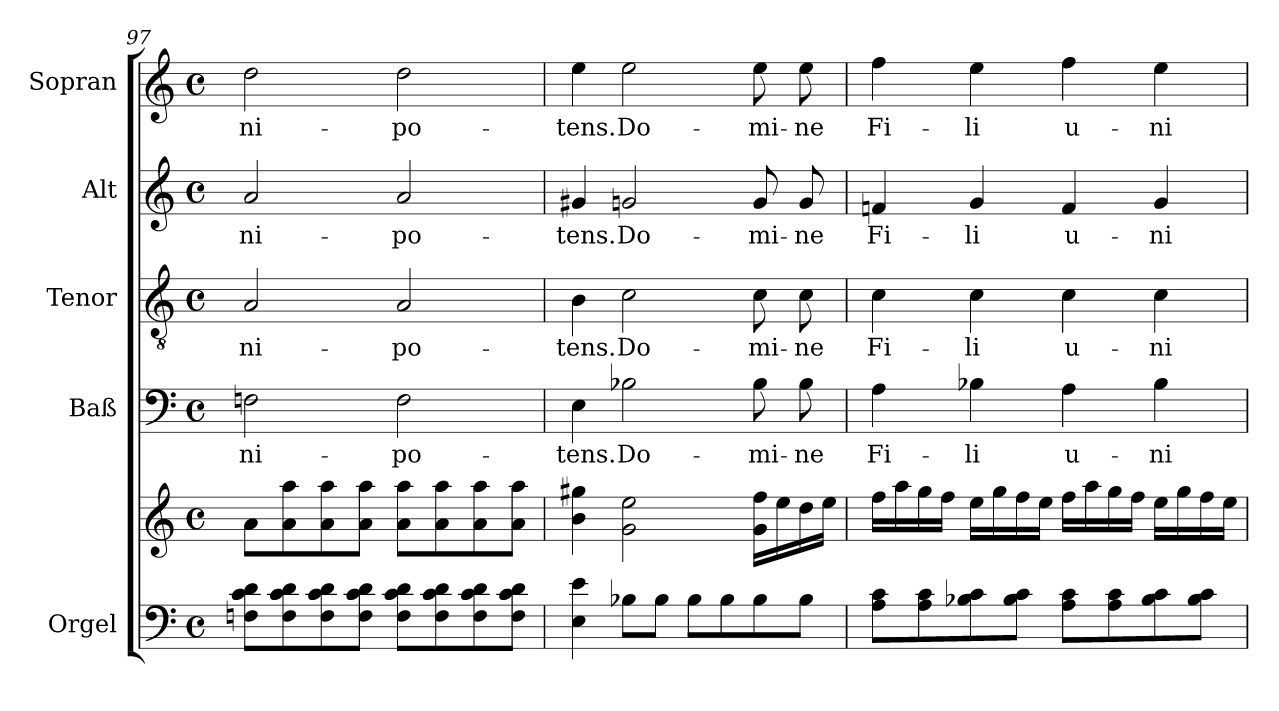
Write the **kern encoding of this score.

**kern	**kern	**kern	**text	**kern	**text	**kern	**text	**kern	**text
*part5	*part5	*part4	*part4	*part3	*part3	*part2	*part2	*part1	*part1
*staff6	*staff5	*staff4	*staff4	*staff3	*staff3	*staff2	*staff2	*staff1	*staff1
*I"Orgel	*	*I"Baß	*	*I"Tenor	*	*I"Alt	*	*I"Sopran	*
!!LO:LB:g=z
*clefF4	*clefG2	*clefF4	*	*clefGv2	*	*clefG2	*	*clefG2	*
*k[]	*k[]	*k[]	*	*k[]	*	*k[]	*	*k[]	*
*C:	*C:	*C:	*	*C:	*	*C:	*	*C:	*
*M4/4	*M4/4	*M4/4	*	*M4/4	*	*M4/4	*	*M4/4	*
*met(c)	*met(c)	*met(c)	*	*met(c)	*	*met(c)	*	*met(c)	*
=97	=97	=97	=97	=97	=97	=97	=97	=97	=97
!	!	!	!LO:LY:b	!	!LO:LY:b	!	!LO:LY:b	!	!LO:LY:b
8Fn\ 8c\ 8d\L	8a\L	2Fn\	-ni-	2A/	-ni-	2a/	-ni-	2dd\	-ni-
8F\ 8c\ 8d\	8a\ 8aa\	.	.	.	.	.	.	.	.
8F\ 8c\ 8d\	8a\ 8aa\	.	.	.	.	.	.	.	.
8F\ 8c\ 8d\J	8a\ 8aa\J	.	.	.	.	.	.	.	.
!	!	!	!LO:LY:b	!	!LO:LY:b	!	!LO:LY:b	!	!LO:LY:b
8F\ 8c\ 8d\L	8a\ 8aa\L	2F\	-po-	2A/	-po-	2a/	-po-	2dd\	-po-
8F\ 8c\ 8d\	8a\ 8aa\	.	.	.	.	.	.	.	.
8F\ 8c\ 8d\	8a\ 8aa\	.	.	.	.	.	.	.	.
8F\ 8c\ 8d\J	8a\ 8aa\J	.	.	.	.	.	.	.	.
=98	=98	=98	=98	=98	=98	=98	=98	=98	=98
!	!	!	!LO:LY:b	!	!LO:LY:b	!	!LO:LY:b	!	!LO:LY:b
4E\ 4e\	4b\ 4gg#X\	4E\	-tens.	4B\	-tens.	4g#X/	-tens.	4ee\	-tens.
!	!	!	!LO:LY:b	!	!LO:LY:b	!	!LO:LY:b	!	!LO:LY:b
8B-X\L	2g\ 2ee\	2B-X\	Do-	2c\	Do-	2gn/	Do-	2ee\	Do-
8B-\J	.	.	.	.	.	.	.	.	.
8B-\L	.	.	.	.	.	.	.	.	.
8B-\	.	.	.	.	.	.	.	.	.
!	!	!	!LO:LY:b	!	!LO:LY:b	!	!LO:LY:b	!	!LO:LY:b
8B-\	16g\ 16ff\LL	8B-\	-mi-	8c\	-mi-	8g/	-mi-	8ee\	-mi-
.	16ee\	.	.	.	.	.	.	.	.
!	!	!	!LO:LY:b	!	!LO:LY:b	!	!LO:LY:b	!	!LO:LY:b
8B-\J	16dd\	8B-\	-ne	8c\	-ne	8g/	-ne	8ee\	-ne
.	16ee\JJ	.	.	.	.	.	.	.	.
=99	=99	=99	=99	=99	=99	=99	=99	=99	=99
!	!	!	!LO:LY:b	!	!LO:LY:b	!	!LO:LY:b	!	!LO:LY:b
8A\ 8c\L	16ff\LL	4A\	Fi-	4c\	Fi-	4fn/	Fi-	4ff\	Fi-
.	16aa\	.	.	.	.	.	.	.	.
8A\ 8c\	16gg\	.	.	.	.	.	.	.	.
.	16ff\JJ	.	.	.	.	.	.	.	.
!	!	!	!LO:LY:b	!	!LO:LY:b	!	!LO:LY:b	!	!LO:LY:b
8B-X\ 8c\	16ee\LL	4B-X\	-li	4c\	-li	4g/	-li	4ee\	-li
.	16gg\	.	.	.	.	.	.	.	.
8B-\ 8c\J	16ff\	.	.	.	.	.	.	.	.
.	16ee\JJ	.	.	.	.	.	.	.	.
!	!	!	!LO:LY:b	!	!LO:LY:b	!	!LO:LY:b	!	!LO:LY:b
8A\ 8c\L	16ff\LL	4A\	u-	4c\	u-	4f/	u-	4ff\	u-
.	16aa\	.	.	.	.	.	.	.	.
8A\ 8c\	16gg\	.	.	.	.	.	.	.	.
.	16ff\JJ	.	.	.	.	.	.	.	.
!	!	!	!LO:LY:b	!	!LO:LY:b	!	!LO:LY:b	!	!LO:LY:b
8B-\ 8c\	16ee\LL	4B-\	-ni-	4c\	-ni-	4g/	-ni-	4ee\	-ni-
.	16gg\	.	.	.	.	.	.	.	.
8B-\ 8c\J	16ff\	.	.	.	.	.	.	.	.
.	16ee\JJ	.	.	.	.	.	.	.	.
=	=	=	=	=	=	=	=	=	=
*-	*-	*-	*-	*-	*-	*-	*-	*-	*-
